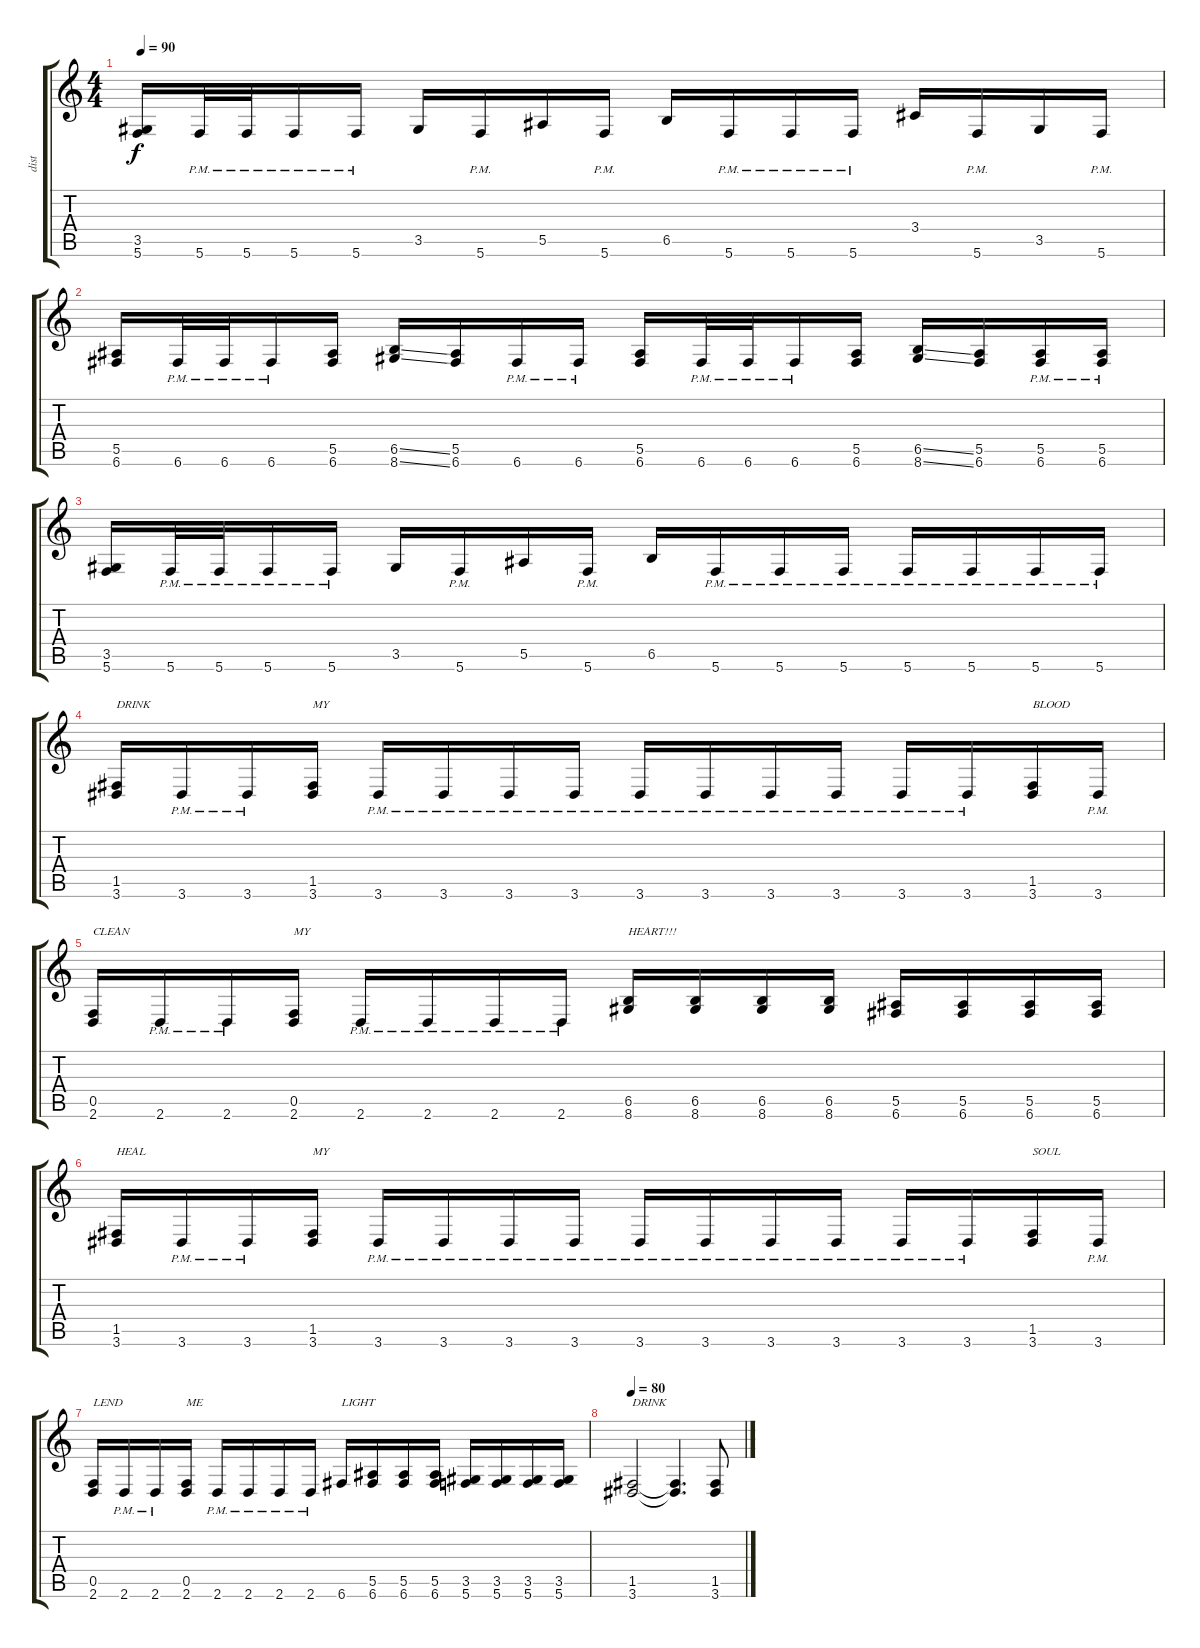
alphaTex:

\track ("dist" "dist") {instrument distortionguitar}
\staff {score tabs}
\tuning (C4 G3 Eb3 Bb2 F2 C2) {hide}
\ts (4 4)
\tempo 90
\clef g2
\ks c
(3.5 5.6).16{dy f} 5.6{pm}.32 5.6{pm}.32 5.6{pm}.16 5.6{pm}.16 3.5.16 5.6{pm}.16 5.5.16 5.6{pm}.16 6.5.16 5.6{pm}.16 5.6{pm}.16 5.6{pm}.16 3.4.16 5.6{pm}.16 3.5.16 5.6{pm}.16 |
(5.5 6.6).16 6.6{pm}.32 6.6{pm}.32 6.6{pm}.16 (5.5 6.6).16 (6.5{ss} 8.6{ss}).16 (5.5 6.6).16 6.6{pm}.16 6.6{pm}.16 (5.5 6.6).16 6.6{pm}.32 6.6{pm}.32 6.6{pm}.16 (5.5 6.6).16 (6.5{ss} 8.6{ss}).16 (5.5 6.6).16 (5.5 6.6{pm}).16 (5.5 6.6{pm}).16 |
(3.5 5.6).16 5.6{pm}.32 5.6{pm}.32 5.6{pm}.16 5.6{pm}.16 3.5.16 5.6{pm}.16 5.5.16 5.6{pm}.16 6.5.16 5.6{pm}.16 5.6{pm}.16 5.6{pm}.16 5.6{pm}.16 5.6{pm}.16 5.6{pm}.16 5.6{pm}.16 |
(1.5 3.6).16{txt "DRINK"} 3.6{pm}.16 3.6{pm}.16 (1.5 3.6).16{txt "MY"} 3.6{pm}.16 3.6{pm}.16 3.6{pm}.16 3.6{pm}.16 3.6{pm}.16 3.6{pm}.16 3.6{pm}.16 3.6{pm}.16 3.6{pm}.16 3.6{pm}.16 (1.5 3.6).16{txt "BLOOD"} 3.6{pm}.16 |
(0.5 2.6).16{txt "CLEAN"} 2.6{pm}.16 2.6{pm}.16 (0.5 2.6).16{txt "MY"} 2.6{pm}.16 2.6{pm}.16 2.6{pm}.16 2.6{pm}.16 (6.5 8.6).16{txt "HEART!!!"} (6.5 8.6).16 (6.5 8.6).16 (6.5 8.6).16 (5.5 6.6).16 (5.5 6.6).16 (5.5 6.6).16 (5.5 6.6).16 |
(1.5 3.6).16{txt "HEAL"} 3.6{pm}.16 3.6{pm}.16 (1.5 3.6).16{txt "MY"} 3.6{pm}.16 3.6{pm}.16 3.6{pm}.16 3.6{pm}.16 3.6{pm}.16 3.6{pm}.16 3.6{pm}.16 3.6{pm}.16 3.6{pm}.16 3.6{pm}.16 (1.5 3.6).16{txt "SOUL"} 3.6{pm}.16 |
(0.5 2.6).16{txt "LEND"} 2.6{pm}.16 2.6{pm}.16 (0.5 2.6).16{txt "ME"} 2.6{pm}.16 2.6{pm}.16 2.6{pm}.16 2.6{pm}.16 6.6.16{txt "LIGHT"} (5.5 6.6).16 (5.5 6.6).16 (5.5 6.6).16 (3.5 5.6).16 (3.5 5.6).16 (3.5 5.6).16 (3.5 5.6).16 |
\tempo 80
(1.5 3.6).2{txt "DRINK"} (1.5{t} 3.6{t}).4{d} (1.5 3.6).8
